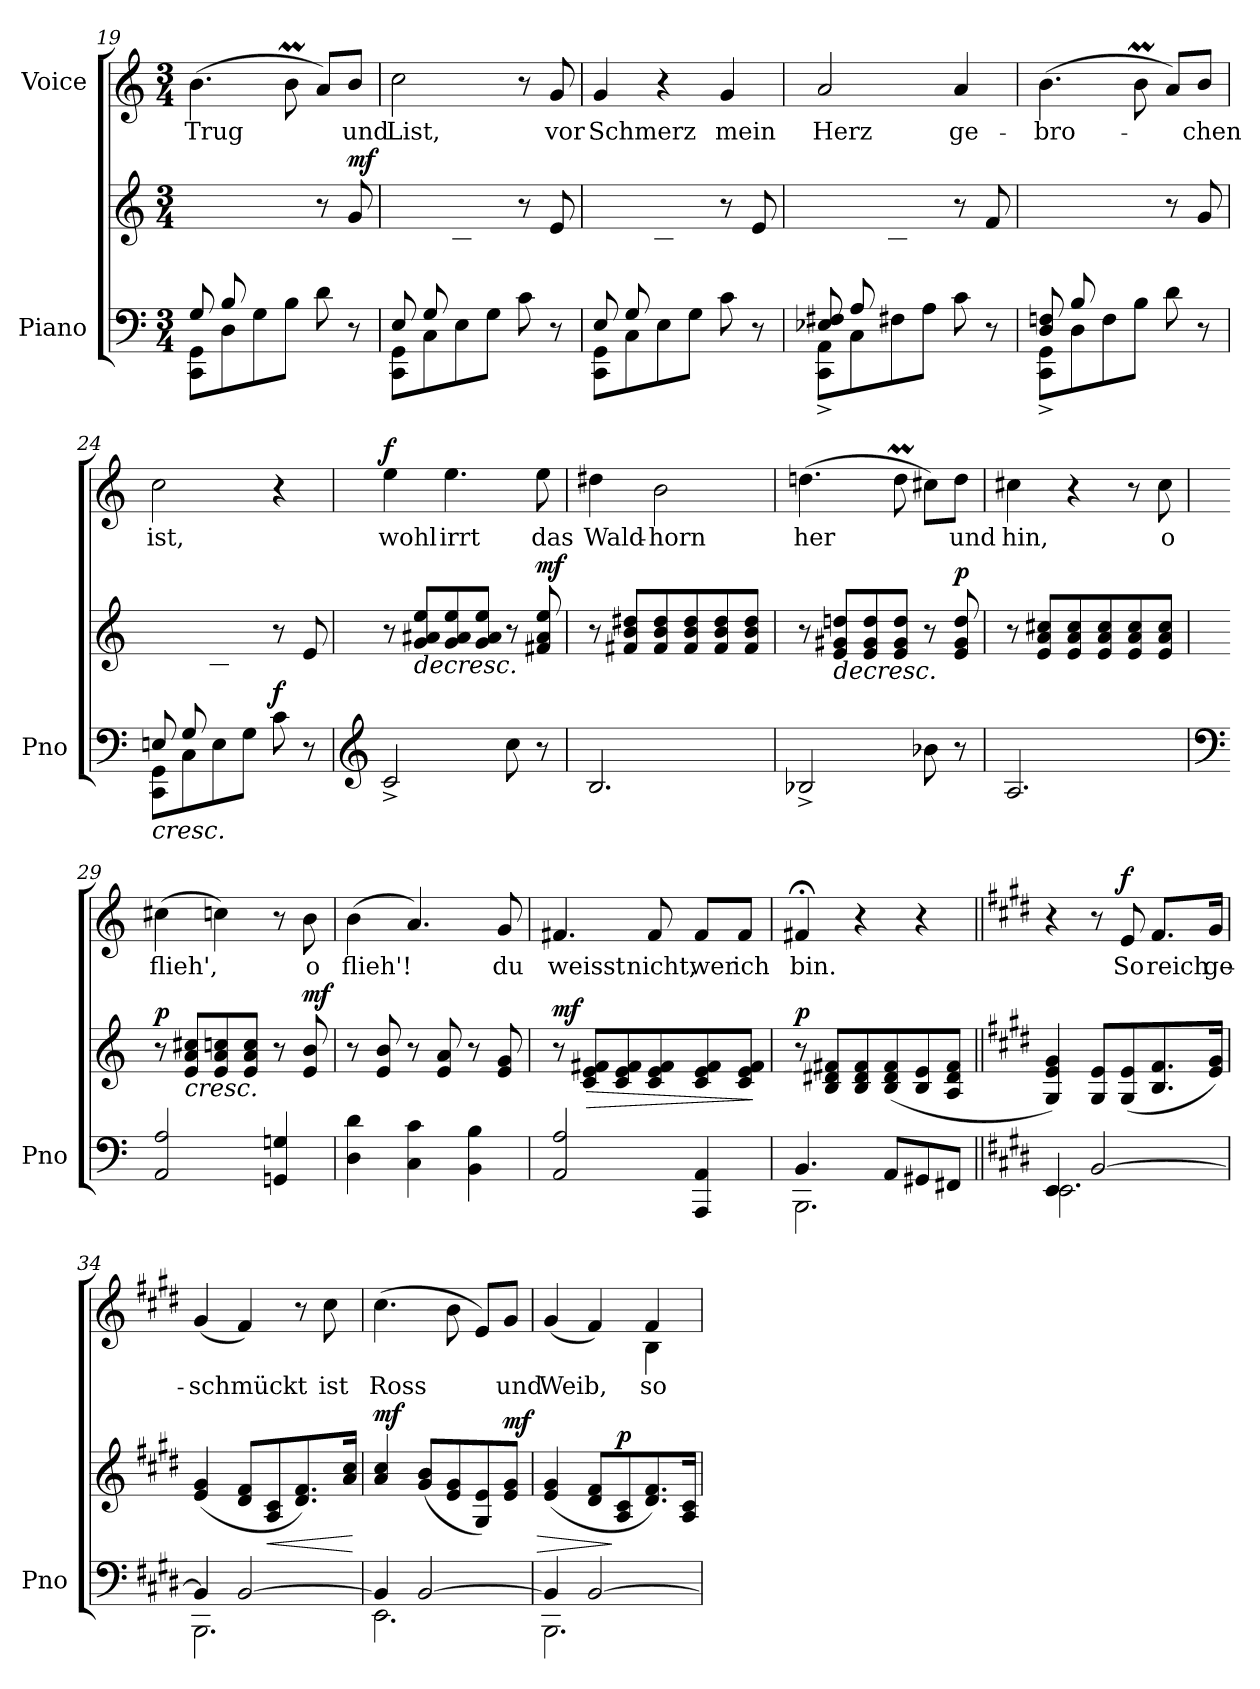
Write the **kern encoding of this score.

**kern	**kern	**dynam	**kern	**text	**dynam
*part2	*part2	*part2	*part1	*part1	*part1
*staff3	*staff2	*staff2/3	*staff1	*staff1	*staff1
*I"Piano	*	*	*I"Voice	*	*
*I'Pno	*	*	*	*	*
*clefF4	*clefG2	*	*clefG2	*	*
*k[]	*k[]	*	*k[]	*	*
*M3/4	*M3/4	*	*M3/4	*	*
=19	=19	=19	=19	=19	=19
*^	*	*	*	*	*
!	!	!	!	!	!LO:LY:b	!
(>8G/L	8CC\ 8GG\L	4ryy	.	(>4.b\	Trug	.
8B/	8D\	.	.	.	.	.
2ryy	8G\	8d\	.	.	.	.
.	8B\J	8g\J)	.	8bm\	.	.
.	8d\	8r	.	8a/L)	.	.
!	!	!	!LO:DY:a	!	!LO:LY:b	!
.	8r	8g/	mf	8b/J	und	.
=20	=20	=20	=20	=20	=20	=20
!	!	!	!	!	!LO:LY:b	!
(>8E/L	8CC\ 8GG\L	4ryy	.	2cc\	List,	.
8G/	8C\	.	.	.	.	.
2ryy	8E\	8c\	.	.	.	.
.	8G\J	8e\J)	.	.	.	.
.	8c\	8r	.	8r	.	.
!	!	!	!	!	!LO:LY:b	!
.	8r	8e/	.	8g/	vor	.
!!LO:PB:g=z
=21	=21	=21	=21	=21	=21	=21
!	!	!	!	!	!LO:LY:b	!
(>8E/L	8CC\ 8GG\L	4ryy	.	4g/	Schmerz	.
8G/	8C\	.	.	.	.	.
2ryy	8E\	8c\	.	4r	.	.
.	8G\J	8e\J)	.	.	.	.
!	!	!	!	!	!LO:LY:b	!
.	8c\	8r	.	4g/	mein	.
.	8r	8e/	.	.	.	.
=22	=22	=22	=22	=22	=22	=22
!	!	!	!	!	!LO:LY:b	!
(>8E-X/ 8F#X/L	8CC\^ 8AA\^L	4ryy	.	2a/	Herz	.
8A/	8C\	.	.	.	.	.
2ryy	8F#X\	8c\	.	.	.	.
.	8A\J	8f#X\J)	.	.	.	.
!	!	!	!	!	!LO:LY:b	!
.	8c\	8r	.	4a/	ge-	.
.	8r	8f#/	.	.	.	.
=23	=23	=23	=23	=23	=23	=23
!	!	!	!	!	!LO:LY:b	!
(>8D/ 8Fn/L	8CC\^ 8GG\^L	4ryy	.	(>4.b\	-bro-	.
8B/	8D\	.	.	.	.	.
2ryy	8F\	8d\	.	.	.	.
.	8B\J	8g\J)	.	8bm\	.	.
.	8d\	8r	.	8a/L)	.	.
!	!	!	!	!	!LO:LY:b	!
.	8r	8g/	.	8b/J	-chen	.
=24	=24	=24	=24	=24	=24	=24
!	!	!	!LO:HP:b=2	!	!LO:LY:b	!
(>8En/L	8CC\ 8GG\L	4ryy	<	2cc\	ist,	.
8G/	8C\	.	.	.	.	.
2ryy	8E\	8c\	.	.	.	.
.	8G\J	8e\J)	.	.	.	.
!	!	!	!LO:DY:a=2	!	!	!
.	8c\	8r	f	4r	.	.
.	8r	8e/	[	.	.	.
*v	*v	*	*	*	*	*
=25	=25	=25	=25	=25	=25
*clefG2	*	*	*	*	*
*^	*	*	*	*	*
!	!	!	!	!	!LO:LY:b	!LO:DY:a
*v	*v	*	*	*	*	*
2c^/	8r	.	4ee\	wohl	f
!	!	!LO:HP:b	!	!	!
.	8g/ 8a#X/ 8ee/L	>	.	.	.
!	!	!	!	!LO:LY:b	!
.	8g/ 8a#/ 8ee/	.	4.ee\	irrt	.
.	8g/ 8a#/ 8ee/J	.	.	.	.
8cc\	8r	.	.	.	.
!	!	!LO:DY:a	!	!LO:LY:b	!
8r	8f#X/ 8a#/ 8ee/	mf	8ee\	das	.
.	.	]	.	.	.
=26	=26	=26	=26	=26	=26
!	!	!	!	!LO:LY:b	!
2.B/	8r	.	4dd#X\	Wald-	.
.	8f#X/ 8b/ 8dd#X/L	.	.	.	.
!	!	!	!	!LO:LY:b	!
.	8f#/ 8b/ 8dd#/	.	2b\	-horn	.
.	8f#/ 8b/ 8dd#/	.	.	.	.
.	8f#/ 8b/ 8dd#/	.	.	.	.
.	8f#/ 8b/ 8dd#/J	.	.	.	.
!!LO:LB:g=z
=27	=27	=27	=27	=27	=27
!	!	!	!	!LO:LY:b	!
2B-X^/	8r	.	(>4.ddn\	her	.
!	!	!LO:HP:b	!	!	!
.	8e/ 8g#X/ 8ddn/L	>	.	.	.
.	8e/ 8g#/ 8dd/	.	.	.	.
.	8e/ 8g#/ 8dd/J	.	8ddM\	.	.
8b-X\	8r	.	8cc#X\L)	.	.
!	!	!LO:DY:a	!	!LO:LY:b	!
8r	8e/ 8g#/ 8dd/	p	8dd\J	und	.
.	.	]	.	.	.
=28	=28	=28	=28	=28	=28
!	!	!	!	!LO:LY:b	!
2.A/	8r	.	4cc#X\	hin,	.
.	8e/ 8a/ 8cc#X/L	.	.	.	.
.	8e/ 8a/ 8cc#/	.	4r	.	.
.	8e/ 8a/ 8cc#/	.	.	.	.
.	8e/ 8a/ 8cc#/	.	8r	.	.
!	!	!	!	!LO:LY:b	!
.	8e/ 8a/ 8cc#/J	.	8cc#\	o	.
=29	=29	=29	=29	=29	=29
*clefF4	*	*	*	*	*
!	!	!LO:DY:a	!	!LO:LY:b	!
2AA/ 2A/	8r	p	(>4cc#X\	flieh',	.
!	!	!LO:HP:b	!	!	!
.	8e/ 8a/ 8cc#X/L	<	.	.	.
.	8e/ 8a/ 8ccn/	.	4ccn\)	.	.
.	8e/ 8a/ 8cc/J	.	.	.	.
4GGn/ 4Gn/	8r	.	8r	.	.
!	!	!LO:DY:a	!	!LO:LY:b	!
.	8e/ 8b/	mf	8b\	o	.
.	.	[	.	.	.
=30	=30	=30	=30	=30	=30
!	!	!	!	!LO:LY:b	!
4D\ 4d\	8r	.	(>4b\	flieh'!	.
.	8e/ 8b/	.	.	.	.
4C\ 4c\	8r	.	4.a/)	.	.
.	8e/ 8a/	.	.	.	.
4BB\ 4B\	8r	.	.	.	.
!	!	!	!	!LO:LY:b	!
.	8e/ 8g/	.	8g/	du	.
=31	=31	=31	=31	=31	=31
!	!	!LO:HP:b	!	!LO:LY:b	!
!	!	!LO:DY:n=1:a	!	!	!
2AA/ 2A/	8r	> mf	4.f#X/	weisst	.
.	8c/ 8e/ 8f#X/L	.	.	.	.
.	8c/ 8e/ 8f#/	.	.	.	.
!	!	!	!	!LO:LY:b	!
.	8c/ 8e/ 8f#/	.	8f#/	nicht,	.
!	!	!	!	!LO:LY:b	!
4AAA/ 4AA/	8c/ 8e/ 8f#/	.	8f#/L	wer	.
!	!	!	!	!LO:LY:b	!
.	8c/ 8e/ 8f#/J	.	8f#/J	ich	.
.	.	]	.	.	.
=32	=32	=32	=32	=32	=32
*^	*	*	*	*	*
!	!	!	!LO:DY:a	!	!LO:LY:b	!
4.BB/	2.BBB\	8r	p	4f#X;</	bin.	.
.	.	8B/ 8d#X/ 8f#X/L	.	.	.	.
.	.	8B/ 8d#/ 8f#/	.	4r	.	.
8AA/L	.	(>8B/ 8d#/ 8f#/	.	.	.	.
8GG#X/	.	8B/ 8e/	.	4r	.	.
8FF#X/J	.	8A/ 8d#/ 8f#/J	.	.	.	.
!!LO:LB:g=z
=33||	=33||	=33||	=33||	=33||	=33||	=33||
*k[f#c#g#d#]	*	*k[f#c#g#d#]	*	*k[f#c#g#d#]	*	*
4EE/	2.EE\	4G#/ 4e/ 4g#/)	.	4r	.	.
[2BB/	.	8G#/ 8e/L	.	8r	.	.
*	*	*	*	*MM136	*	*
!	!	!	!	!	!LO:LY:b	!LO:DY:a
.	.	(<8G#/ 8e/	.	8e/	So	f
!	!	!	!	!	!LO:LY:b	!
.	.	8.B/ 8.f#/	.	8.f#/L	reich	.
!	!	!	!	!	!LO:LY:b	!
.	.	16e/ 16g#/Jk)	.	16g#/Jk	ge-	.
=34	=34	=34	=34	=34	=34	=34
!	!	!	!	!	!LO:LY:b	!
4BB/]	2.BBB\	(<4e/ 4g#/	.	(<4g#/	-schmückt	.
[2BB/	.	8d#/ 8f#/L	.	4f#/)	.	.
!	!	!	!LO:HP:b	!	!	!
.	.	8A/ 8c#/	<	.	.	.
.	.	8.d#/ 8.f#/)	.	8r	.	.
!	!	!	!	!	!LO:LY:b	!
.	.	.	.	8cc#\	ist	.
.	.	16a/ 16cc#/Jk	.	.	.	.
*v	*v	*	*	*	*	*
.	.	[	.	.	.
=35	=35	=35	=35	=35	=35
*^	*	*	*	*	*
!	!	!	!LO:DY:a	!	!LO:LY:b	!
4BB/]	2.EE\	4a/ 4cc#/	mf	(>4.cc#\	Ross	.
[2BB/	.	(<8g#/ 8b/L	.	.	.	.
.	.	8e/ 8g#/	.	8b\	.	.
.	.	8G#/ 8e/)	.	8e/L)	.	.
!	!	!	!LO:HP:b	!	!LO:LY:b	!
!	!	!	!LO:DY:n=1:a	!	!	!
.	.	8e/ 8g#/J	> mf	8g#/J	und	.
=36	=36	=36	=36	=36	=36	=36
!	!	!	!	!	!LO:LY:b	!
*	*	*	*	*^	*	*
4BB/]	2.BBB\	(<4e/ 4g#/	.	(>4g#/	2rgyy	Weib,	.
[2BB/	.	8d#/ 8f#/L	.	4f#/)	.	.	.
!	!	!	!LO:DY:n=1:a	!	!	!	!
.	.	8A/ 8c#/	] p	.	.	.	.
!	!	!	!	!	!	!LO:LY:b	!
.	.	8.d#/ 8.f#/)	.	4B\	4f#/	so	.
.	.	16A/ 16c#/Jk	.	.	.	.	.
*v	*v	*	*	*v	*v	*	*
=	=	=	=	=	=
*-	*-	*-	*-	*-	*-
